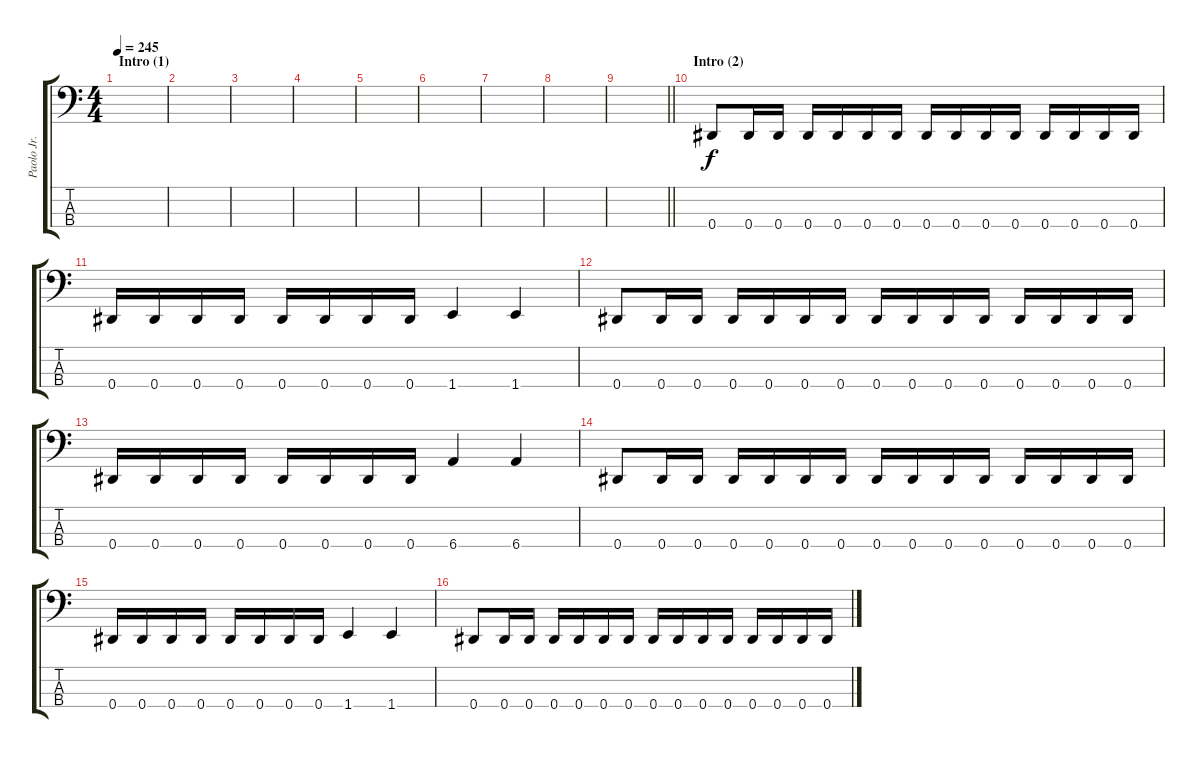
\track ("Paolo Jr." "Paolo Jr.") {instrument electricbasspick}
\staff {score tabs}
\tuning (Gb2 Db2 Ab1 Eb1) {hide}
\ts (4 4)
\section ("" "Intro (1)")
\tempo 245
\clef f4
\ks c
|
|
|
|
|
|
|
|
\barLineRight lightlight
|
\section ("" "Intro (2)")
0.4.8 0.4.16 0.4.16 0.4.16 0.4.16 0.4.16 0.4.16 0.4.16 0.4.16 0.4.16 0.4.16 0.4.16 0.4.16 0.4.16 0.4.16 |
0.4.16 0.4.16 0.4.16 0.4.16 0.4.16 0.4.16 0.4.16 0.4.16 1.4.4 1.4.4 |
0.4.8 0.4.16 0.4.16 0.4.16 0.4.16 0.4.16 0.4.16 0.4.16 0.4.16 0.4.16 0.4.16 0.4.16 0.4.16 0.4.16 0.4.16 |
0.4.16 0.4.16 0.4.16 0.4.16 0.4.16 0.4.16 0.4.16 0.4.16 6.4.4 6.4.4 |
0.4.8 0.4.16 0.4.16 0.4.16 0.4.16 0.4.16 0.4.16 0.4.16 0.4.16 0.4.16 0.4.16 0.4.16 0.4.16 0.4.16 0.4.16 |
0.4.16 0.4.16 0.4.16 0.4.16 0.4.16 0.4.16 0.4.16 0.4.16 1.4.4 1.4.4 |
0.4.8 0.4.16 0.4.16 0.4.16 0.4.16 0.4.16 0.4.16 0.4.16 0.4.16 0.4.16 0.4.16 0.4.16 0.4.16 0.4.16 0.4.16
